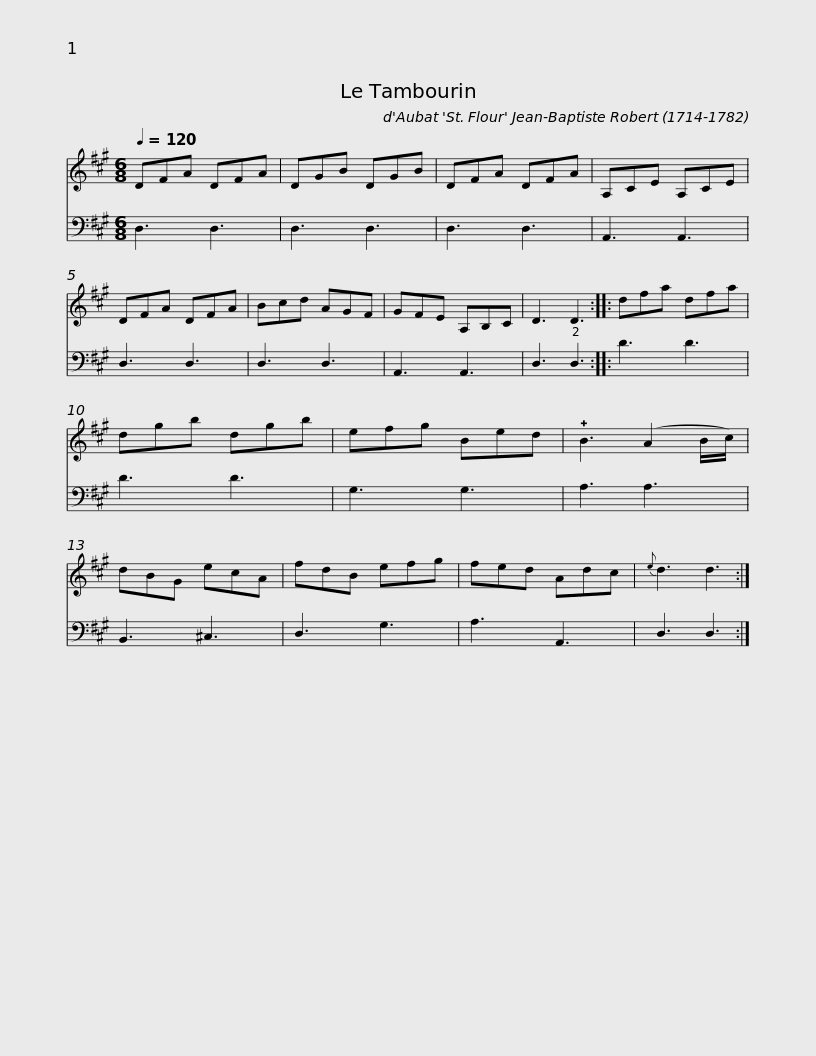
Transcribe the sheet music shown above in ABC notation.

X:1
%%score 1 2
L:1/8
Q:1/4=120
M:6/8
I:linebreak $
K:A
V:1 treble
V:2 bass
V:1
 DFA DFA | DGB DGB | DFA DFA | A,CE A,CE | DFA DFA | %5
 Bcd AGF | GFE A,B,C | D3 D3 ::$ dfa dfa | dgb dgb | %10
 efg Bed | !plus!B3 (A2 B/c/) | dBG ecA | fdB efg | fed Adc | %15
{e} d3 d3 :| %16
V:2
 D,3 D,3 | D,3 D,3 | D,3 D,3 | A,,3 A,,3 | D,3 D,3 | %5
 D,3 D,3 | A,,3 A,,3 | D,3 D,3 ::$ D3 D3 | D3 D3 | %10
 G,3 G,3 | A,3 A,3 | B,,3 ^C,3 | D,3 G,3 | A,3 A,,3 | %15
 D,3 D,3 :| %16
